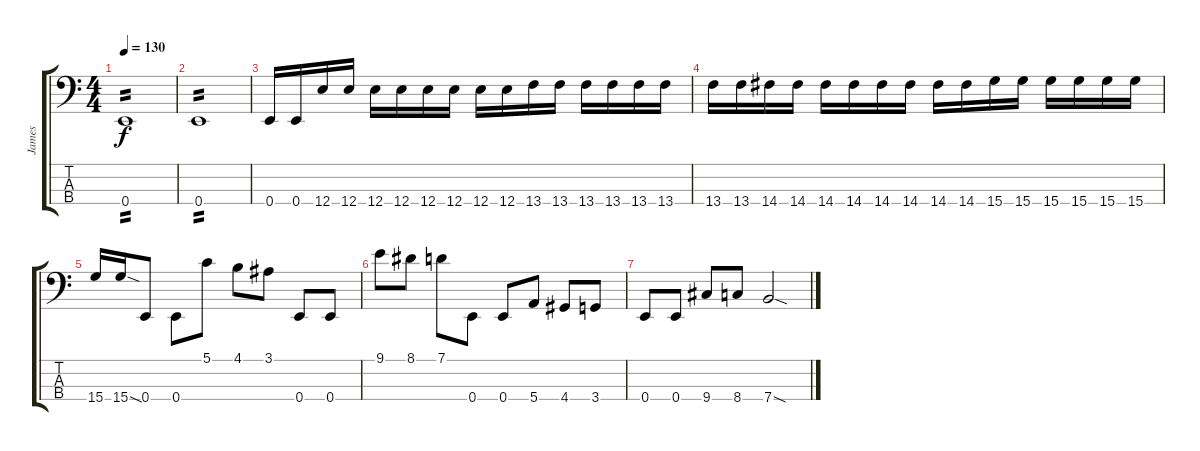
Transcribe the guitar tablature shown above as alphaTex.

\track ("James" "James") {instrument electricbassfinger}
\staff {score tabs}
\tuning (G2 D2 A1 E1) {hide}
\ts (4 4)
\tempo 130
\clef f4
\ks c
0.4.1{tp 2 dy f} |
0.4.1{tp 2} |
0.4.16 0.4.16 12.4.16 12.4.16 12.4.16 12.4.16 12.4.16 12.4.16 12.4.16 12.4.16 13.4.16 13.4.16 13.4.16 13.4.16 13.4.16 13.4.16 |
13.4.16 13.4.16 14.4.16 14.4.16 14.4.16 14.4.16 14.4.16 14.4.16 14.4.16 14.4.16 15.4.16 15.4.16 15.4.16 15.4.16 15.4.16 15.4.16 |
15.4.16 15.4{sod}.16 0.4.8 0.4.8 5.1.8 4.1.8 3.1.8 0.4.8 0.4.8 |
9.1.8 8.1.8 7.1.8 0.4.8 0.4.8 5.4.8 4.4.8 3.4.8 |
0.4.8 0.4.8 9.4.8 8.4.8 7.4{sod}.2
